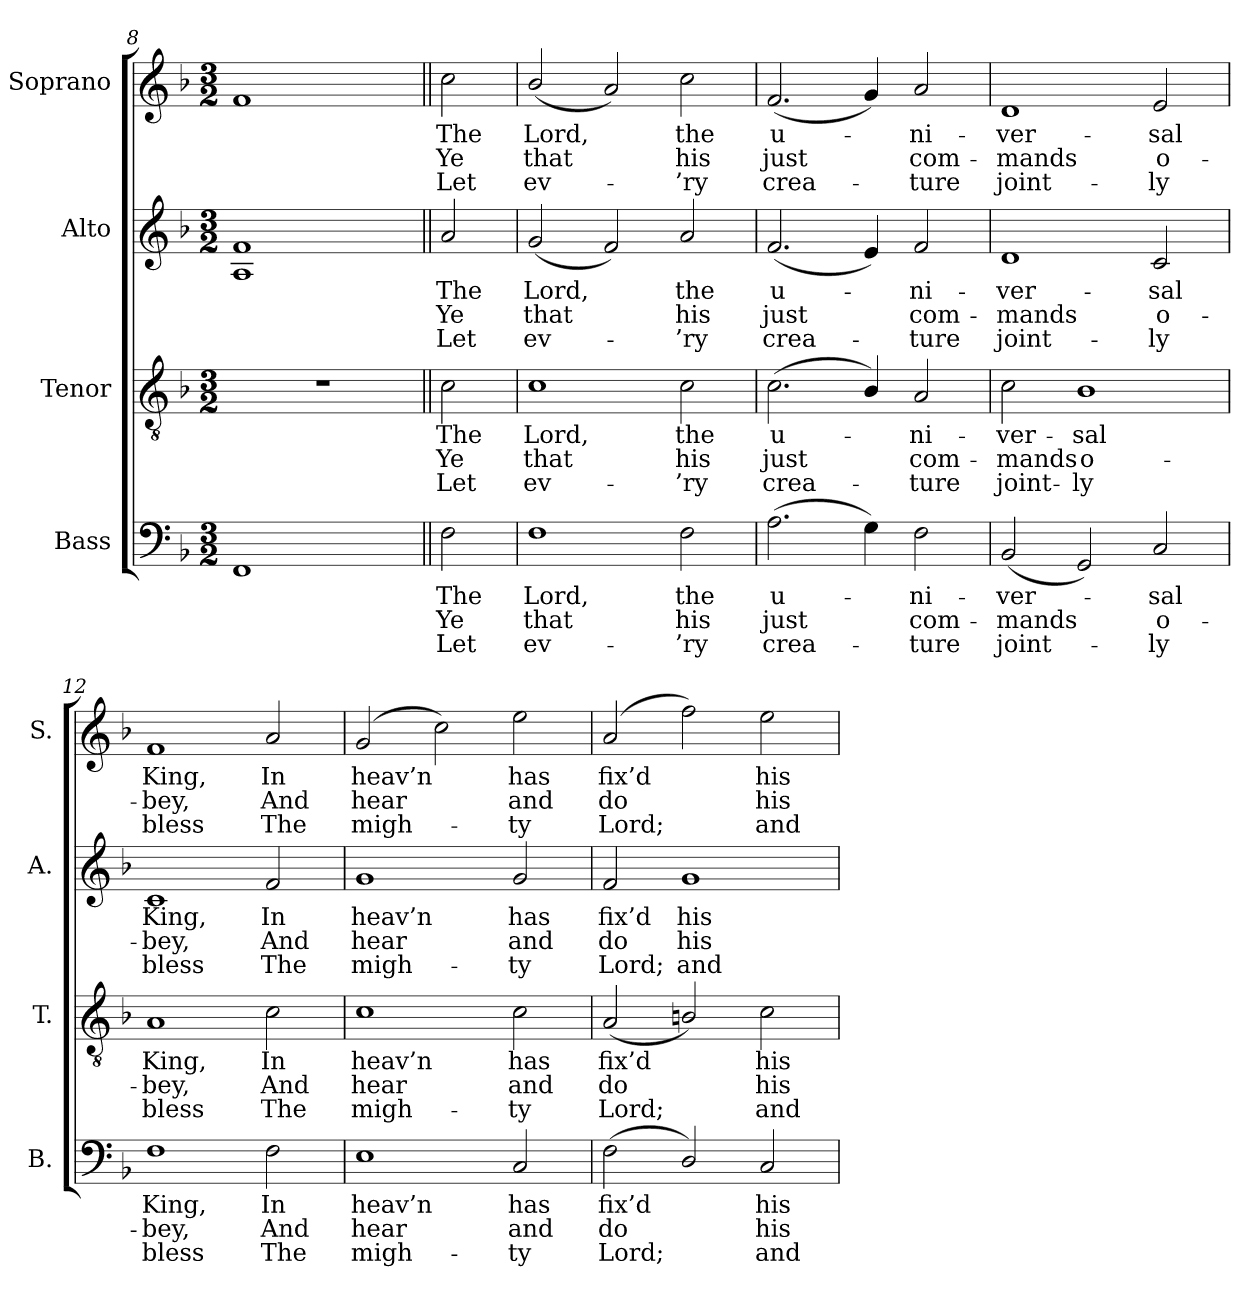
**kern	**text	**text	**text	**kern	**text	**text	**text	**kern	**text	**text	**text	**kern	**text	**text	**text
*part4	*part4	*part4	*part4	*part3	*part3	*part3	*part3	*part2	*part2	*part2	*part2	*part1	*part1	*part1	*part1
*staff4	*staff4	*staff4	*staff4	*staff3	*staff3	*staff3	*staff3	*staff2	*staff2	*staff2	*staff2	*staff1	*staff1	*staff1	*staff1
*I"Bass	*	*	*	*I"Tenor	*	*	*	*I"Alto	*	*	*	*I"Soprano	*	*	*
*I'B.	*	*	*	*I'T.	*	*	*	*I'A.	*	*	*	*I'S.	*	*	*
*clefF4	*	*	*	*clefGv2	*	*	*	*clefG2	*	*	*	*clefG2	*	*	*
*	*	*	*	*ITrd7c12	*	*	*	*	*	*	*	*	*	*	*
*k[b-]	*	*	*	*k[b-]	*	*	*	*k[b-]	*	*	*	*k[b-]	*	*	*
*F:	*	*	*	*F:	*	*	*	*F:	*	*	*	*F:	*	*	*
*M3/2	*	*	*	*M3/2	*	*	*	*M3/2	*	*	*	*M3/2	*	*	*
=8	=8	=8	=8	=8	=8	=8	=8	=8	=8	=8	=8	=8	=8	=8	=8
1FFi	.	.	.	1.r	.	.	.	1Ai 1fi	.	.	.	1fi	.	.	.
2ryy	.	.	.	.	.	.	.	2ryy	.	.	.	2ryy	.	.	.
!!LO:LB:g=z
=8||	=8||	=8||	=8||	=8||	=8||	=8||	=8||	=8||	=8||	=8||	=8||	=8||	=8||	=8||	=8||
!	!LO:LY:b:color=#000000	!LO:LY:b:color=#000000	!LO:LY:b:color=#000000	!	!	!	!	!	!	!	!	!	!	!	!
!	!	!	!	!	!LO:LY:b:color=#000000	!LO:LY:b:color=#000000	!LO:LY:b:color=#000000	!	!	!	!	!	!	!	!
!	!	!	!	!	!	!	!	!	!LO:LY:b:color=#000000	!LO:LY:b:color=#000000	!LO:LY:b:color=#000000	!	!	!	!
!	!	!	!	!	!	!	!	!	!	!	!	!	!LO:LY:b:color=#000000	!LO:LY:b:color=#000000	!LO:LY:b:color=#000000
2Fi\	The	Ye	Let	2Ci\	The	Ye	Let	2ai/	The	Ye	Let	2cci\	The	Ye	Let
=9	=9	=9	=9	=9	=9	=9	=9	=9	=9	=9	=9	=9	=9	=9	=9
!	!LO:LY:b:color=#000000	!LO:LY:b:color=#000000	!LO:LY:b:color=#000000	!	!	!	!	!	!	!	!	!	!	!	!
!	!	!	!	!	!LO:LY:b:color=#000000	!LO:LY:b:color=#000000	!LO:LY:b:color=#000000	!	!	!	!	!	!	!	!
!	!	!	!	!	!	!	!	!	!LO:LY:b:color=#000000	!LO:LY:b:color=#000000	!LO:LY:b:color=#000000	!	!	!	!
!	!	!	!	!	!	!	!	!	!	!	!	!	!LO:LY:b:color=#000000	!LO:LY:b:color=#000000	!LO:LY:b:color=#000000
1Fi	Lord,	that	ev-	1Ci	Lord,	that	ev-	(2gi/	Lord,	that	ev-	(2b-i/	Lord,	that	ev-
.	.	.	.	.	.	.	.	2fi/)	.	.	.	2ai/)	.	.	.
!	!LO:LY:b:color=#000000	!LO:LY:b:color=#000000	!LO:LY:b:color=#000000	!	!	!	!	!	!	!	!	!	!	!	!
!	!	!	!	!	!LO:LY:b:color=#000000	!LO:LY:b:color=#000000	!LO:LY:b:color=#000000	!	!	!	!	!	!	!	!
!	!	!	!	!	!	!	!	!	!LO:LY:b:color=#000000	!LO:LY:b:color=#000000	!LO:LY:b:color=#000000	!	!	!	!
!	!	!	!	!	!	!	!	!	!	!	!	!	!LO:LY:b:color=#000000	!LO:LY:b:color=#000000	!LO:LY:b:color=#000000
2Fi\	the	his	-’ry	2Ci\	the	his	-’ry	2ai/	the	his	-’ry	2cci\	the	his	-’ry
=10	=10	=10	=10	=10	=10	=10	=10	=10	=10	=10	=10	=10	=10	=10	=10
!	!LO:LY:b:color=#000000	!LO:LY:b:color=#000000	!LO:LY:b:color=#000000	!	!	!	!	!	!	!	!	!	!	!	!
!	!	!	!	!	!LO:LY:b:color=#000000	!LO:LY:b:color=#000000	!LO:LY:b:color=#000000	!	!	!	!	!	!	!	!
!	!	!	!	!	!	!	!	!	!LO:LY:b:color=#000000	!LO:LY:b:color=#000000	!LO:LY:b:color=#000000	!	!	!	!
!	!	!	!	!	!	!	!	!	!	!	!	!	!LO:LY:b:color=#000000	!LO:LY:b:color=#000000	!LO:LY:b:color=#000000
(2.Ai\	u-	just	crea-	(2.Ci\	u-	just	crea-	(2.fi/	u-	just	crea-	(2.fi/	u-	just	crea-
4Gi\)	.	.	.	4BB-i/)	.	.	.	4ei/)	.	.	.	4gi/)	.	.	.
!	!LO:LY:b:color=#000000	!LO:LY:b:color=#000000	!LO:LY:b:color=#000000	!	!	!	!	!	!	!	!	!	!	!	!
!	!	!	!	!	!LO:LY:b:color=#000000	!LO:LY:b:color=#000000	!LO:LY:b:color=#000000	!	!	!	!	!	!	!	!
!	!	!	!	!	!	!	!	!	!LO:LY:b:color=#000000	!LO:LY:b:color=#000000	!LO:LY:b:color=#000000	!	!	!	!
!	!	!	!	!	!	!	!	!	!	!	!	!	!LO:LY:b:color=#000000	!LO:LY:b:color=#000000	!LO:LY:b:color=#000000
2Fi\	-ni-	com-	-ture	2AAi/	-ni-	com-	-ture	2fi/	-ni-	com-	-ture	2ai/	-ni-	com-	-ture
=11	=11	=11	=11	=11	=11	=11	=11	=11	=11	=11	=11	=11	=11	=11	=11
!	!LO:LY:b:color=#000000	!LO:LY:b:color=#000000	!LO:LY:b:color=#000000	!	!	!	!	!	!	!	!	!	!	!	!
!	!	!	!	!	!LO:LY:b:color=#000000	!LO:LY:b:color=#000000	!LO:LY:b:color=#000000	!	!	!	!	!	!	!	!
!	!	!	!	!	!	!	!	!	!LO:LY:b:color=#000000	!LO:LY:b:color=#000000	!LO:LY:b:color=#000000	!	!	!	!
!	!	!	!	!	!	!	!	!	!	!	!	!	!LO:LY:b:color=#000000	!LO:LY:b:color=#000000	!LO:LY:b:color=#000000
(2BB-i/	-ver-	-mands	joint-	2Ci\	-ver-	-mands	joint-	1di	-ver-	-mands	joint-	1di	-ver-	-mands	joint-
!	!	!	!	!	!LO:LY:b:color=#000000	!LO:LY:b:color=#000000	!LO:LY:b:color=#000000	!	!	!	!	!	!	!	!
2GGi/)	.	.	.	1BB-i	-sal	o-	-ly	.	.	.	.	.	.	.	.
!	!LO:LY:b:color=#000000	!LO:LY:b:color=#000000	!LO:LY:b:color=#000000	!	!	!	!	!	!	!	!	!	!	!	!
!	!	!	!	!	!	!	!	!	!LO:LY:b:color=#000000	!LO:LY:b:color=#000000	!LO:LY:b:color=#000000	!	!	!	!
!	!	!	!	!	!	!	!	!	!	!	!	!	!LO:LY:b:color=#000000	!LO:LY:b:color=#000000	!LO:LY:b:color=#000000
2Ci/	-sal	o-	-ly	.	.	.	.	2ci/	-sal	o-	-ly	2ei/	-sal	o-	-ly
=12	=12	=12	=12	=12	=12	=12	=12	=12	=12	=12	=12	=12	=12	=12	=12
!	!LO:LY:b:color=#000000	!LO:LY:b:color=#000000	!LO:LY:b:color=#000000	!	!	!	!	!	!	!	!	!	!	!	!
!	!	!	!	!	!LO:LY:b:color=#000000	!LO:LY:b:color=#000000	!LO:LY:b:color=#000000	!	!	!	!	!	!	!	!
!	!	!	!	!	!	!	!	!	!LO:LY:b:color=#000000	!LO:LY:b:color=#000000	!LO:LY:b:color=#000000	!	!	!	!
!	!	!	!	!	!	!	!	!	!	!	!	!	!LO:LY:b:color=#000000	!LO:LY:b:color=#000000	!LO:LY:b:color=#000000
1Fi	King,	-bey,	bless	1AAi	King,	-bey,	bless	1ci	King,	-bey,	bless	1fi	King,	-bey,	bless
!	!LO:LY:b:color=#000000	!LO:LY:b:color=#000000	!LO:LY:b:color=#000000	!	!	!	!	!	!	!	!	!	!	!	!
!	!	!	!	!	!LO:LY:b:color=#000000	!LO:LY:b:color=#000000	!LO:LY:b:color=#000000	!	!	!	!	!	!	!	!
!	!	!	!	!	!	!	!	!	!LO:LY:b:color=#000000	!LO:LY:b:color=#000000	!LO:LY:b:color=#000000	!	!	!	!
!	!	!	!	!	!	!	!	!	!	!	!	!	!LO:LY:b:color=#000000	!LO:LY:b:color=#000000	!LO:LY:b:color=#000000
2Fi\	In	And	The	2Ci\	In	And	The	2fi/	In	And	The	2ai/	In	And	The
=13	=13	=13	=13	=13	=13	=13	=13	=13	=13	=13	=13	=13	=13	=13	=13
!	!LO:LY:b:color=#000000	!LO:LY:b:color=#000000	!LO:LY:b:color=#000000	!	!	!	!	!	!	!	!	!	!	!	!
!	!	!	!	!	!LO:LY:b:color=#000000	!LO:LY:b:color=#000000	!LO:LY:b:color=#000000	!	!	!	!	!	!	!	!
!	!	!	!	!	!	!	!	!	!LO:LY:b:color=#000000	!LO:LY:b:color=#000000	!LO:LY:b:color=#000000	!	!	!	!
!	!	!	!	!	!	!	!	!	!	!	!	!	!LO:LY:b:color=#000000	!LO:LY:b:color=#000000	!LO:LY:b:color=#000000
1Ei	heav’n	hear	migh-	1Ci	heav’n	hear	migh-	1gi	heav’n	hear	migh-	(2gi/	heav’n	hear	migh-
.	.	.	.	.	.	.	.	.	.	.	.	2cci\)	.	.	.
!	!LO:LY:b:color=#000000	!LO:LY:b:color=#000000	!LO:LY:b:color=#000000	!	!	!	!	!	!	!	!	!	!	!	!
!	!	!	!	!	!LO:LY:b:color=#000000	!LO:LY:b:color=#000000	!LO:LY:b:color=#000000	!	!	!	!	!	!	!	!
!	!	!	!	!	!	!	!	!	!LO:LY:b:color=#000000	!LO:LY:b:color=#000000	!LO:LY:b:color=#000000	!	!	!	!
!	!	!	!	!	!	!	!	!	!	!	!	!	!LO:LY:b:color=#000000	!LO:LY:b:color=#000000	!LO:LY:b:color=#000000
2Ci/	has	and	-ty	2Ci\	has	and	-ty	2gi/	has	and	-ty	2eei\	has	and	-ty
=14	=14	=14	=14	=14	=14	=14	=14	=14	=14	=14	=14	=14	=14	=14	=14
!	!LO:LY:b:color=#000000	!LO:LY:b:color=#000000	!LO:LY:b:color=#000000	!	!	!	!	!	!	!	!	!	!	!	!
!	!	!	!	!	!LO:LY:b:color=#000000	!LO:LY:b:color=#000000	!LO:LY:b:color=#000000	!	!	!	!	!	!	!	!
!	!	!	!	!	!	!	!	!	!LO:LY:b:color=#000000	!LO:LY:b:color=#000000	!LO:LY:b:color=#000000	!	!	!	!
!	!	!	!	!	!	!	!	!	!	!	!	!	!LO:LY:b:color=#000000	!LO:LY:b:color=#000000	!LO:LY:b:color=#000000
(2Fi\	fix’d	do	Lord;	(2AAi/	fix’d	do	Lord;	2fi/	fix’d	do	Lord;	(2ai/	fix’d	do	Lord;
!	!	!	!	!	!	!	!	!	!LO:LY:b:color=#000000	!LO:LY:b:color=#000000	!LO:LY:b:color=#000000	!	!	!	!
2Di/)	.	.	.	2BBni/)	.	.	.	1gi	his	his	and	2ffi\)	.	.	.
!	!LO:LY:b:color=#000000	!LO:LY:b:color=#000000	!LO:LY:b:color=#000000	!	!	!	!	!	!	!	!	!	!	!	!
!	!	!	!	!	!LO:LY:b:color=#000000	!LO:LY:b:color=#000000	!LO:LY:b:color=#000000	!	!	!	!	!	!	!	!
!	!	!	!	!	!	!	!	!	!	!	!	!	!LO:LY:b:color=#000000	!LO:LY:b:color=#000000	!LO:LY:b:color=#000000
2Ci/	his	his	and	2Ci\	his	his	and	.	.	.	.	2eei\	his	his	and
=	=	=	=	=	=	=	=	=	=	=	=	=	=	=	=
*-	*-	*-	*-	*-	*-	*-	*-	*-	*-	*-	*-	*-	*-	*-	*-
